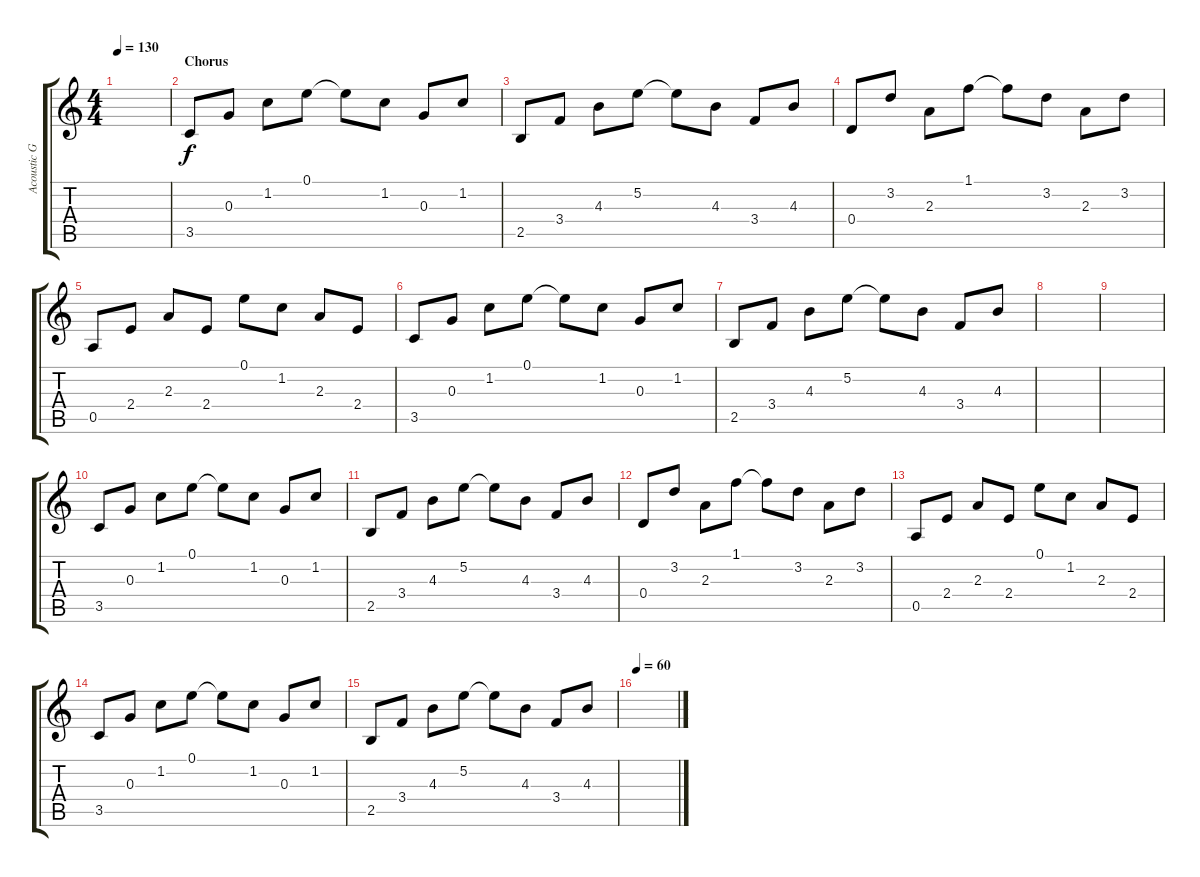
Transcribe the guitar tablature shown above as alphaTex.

\track ("Acoustic Guitar" "Acoustic G") {instrument acousticguitarsteel}
\staff {score tabs}
\tuning (E4 B3 G3 D3 A2 E2) {hide}
\ts (4 4)
\tempo 130
\clef g2
\ks c
|
\section ("" "Chorus")
3.5.8 0.3.8 1.2.8 0.1.8 0.1{t}.8 1.2.8 0.3.8 1.2.8 |
2.5.8 3.4.8 4.3.8 5.2.8 5.2{t}.8 4.3.8 3.4.8 4.3.8 |
0.4.8 3.2.8 2.3.8 1.1.8 1.1{t}.8 3.2.8 2.3.8 3.2.8 |
0.5.8 2.4.8 2.3.8 2.4.8 0.1.8 1.2.8 2.3.8 2.4.8 |
3.5.8 0.3.8 1.2.8 0.1.8 0.1{t}.8 1.2.8 0.3.8 1.2.8 |
2.5.8 3.4.8 4.3.8 5.2.8 5.2{t}.8 4.3.8 3.4.8 4.3.8 |
|
|
3.5.8 0.3.8 1.2.8 0.1.8 0.1{t}.8 1.2.8 0.3.8 1.2.8 |
2.5.8 3.4.8 4.3.8 5.2.8 5.2{t}.8 4.3.8 3.4.8 4.3.8 |
0.4.8 3.2.8 2.3.8 1.1.8 1.1{t}.8 3.2.8 2.3.8 3.2.8 |
0.5.8 2.4.8 2.3.8 2.4.8 0.1.8 1.2.8 2.3.8 2.4.8 |
3.5.8 0.3.8 1.2.8 0.1.8 0.1{t}.8 1.2.8 0.3.8 1.2.8 |
2.5.8 3.4.8 4.3.8 5.2.8 5.2{t}.8 4.3.8 3.4.8 4.3.8 |
\tempo 60
